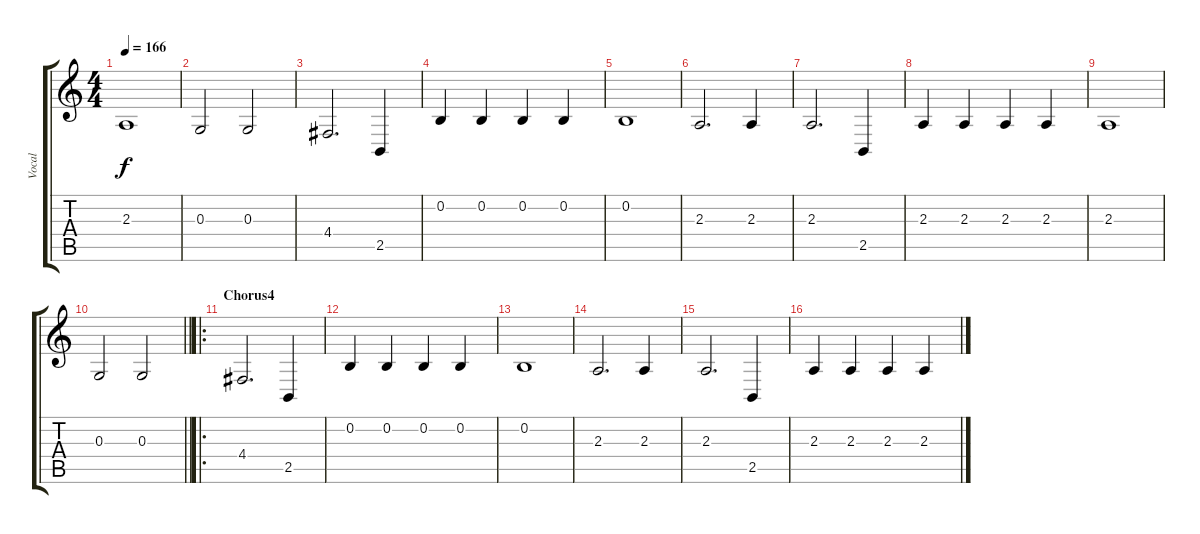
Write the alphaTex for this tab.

\track ("Vocal" "Vocal") {instrument pad7halo}
\staff {score tabs}
\tuning (E4 B3 G3 D3 A2 E2) {hide}
\ts (4 4)
\tempo 166
\clef g2
\ks c
2.3.1{dy f} |
0.3.2 0.3.2 |
4.4.2{d} 2.5.4 |
0.2.4 0.2.4 0.2.4 0.2.4 |
0.2.1 |
2.3.2{d} 2.3.4 |
2.3.2{d} 2.5.4 |
2.3.4 2.3.4 2.3.4 2.3.4 |
2.3.1 |
\barLineRight lightlight
0.3.2 0.3.2 |
\ro
\section ("" "Chorus4")
4.4.2{d} 2.5.4 |
0.2.4 0.2.4 0.2.4 0.2.4 |
0.2.1 |
2.3.2{d} 2.3.4 |
2.3.2{d} 2.5.4 |
2.3.4 2.3.4 2.3.4 2.3.4
